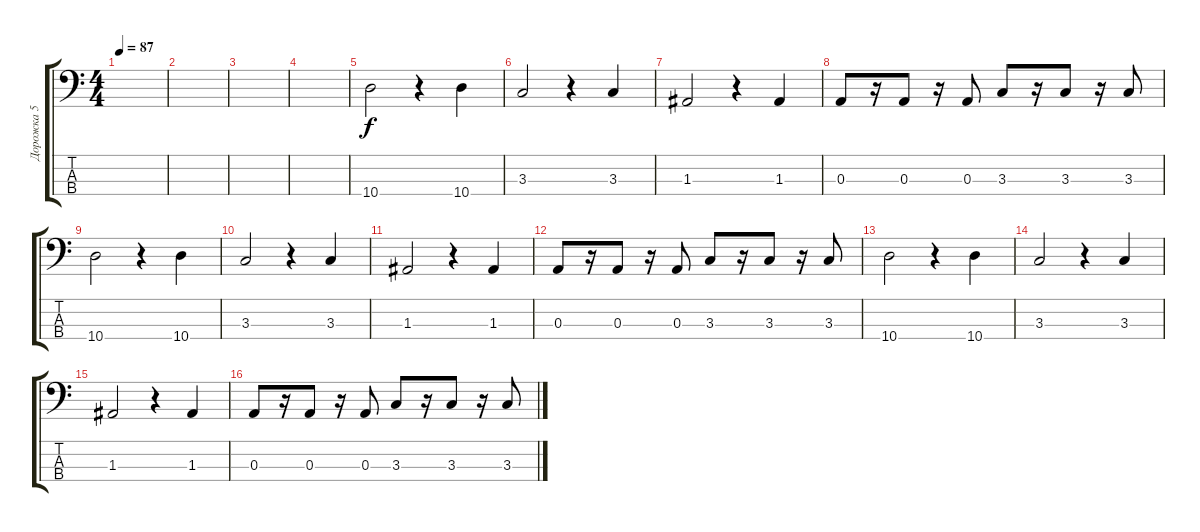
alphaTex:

\track ("Дорожка 5" "Дорожка 5") {instrument electricbassfinger}
\staff {score tabs}
\tuning (G2 D2 A1 E1) {hide}
\ts (4 4)
\tempo 87
\clef f4
\ks c
|
|
|
|
10.4.2 r.4 10.4.4 |
3.3.2 r.4 3.3.4 |
1.3.2 r.4 1.3.4 |
0.3.8 r.16 0.3.8 r.16 0.3.8 3.3.8 r.16 3.3.8 r.16 3.3.8 |
10.4.2 r.4 10.4.4 |
3.3.2 r.4 3.3.4 |
1.3.2 r.4 1.3.4 |
0.3.8 r.16 0.3.8 r.16 0.3.8 3.3.8 r.16 3.3.8 r.16 3.3.8 |
10.4.2 r.4 10.4.4 |
3.3.2 r.4 3.3.4 |
1.3.2 r.4 1.3.4 |
0.3.8 r.16 0.3.8 r.16 0.3.8 3.3.8 r.16 3.3.8 r.16 3.3.8
